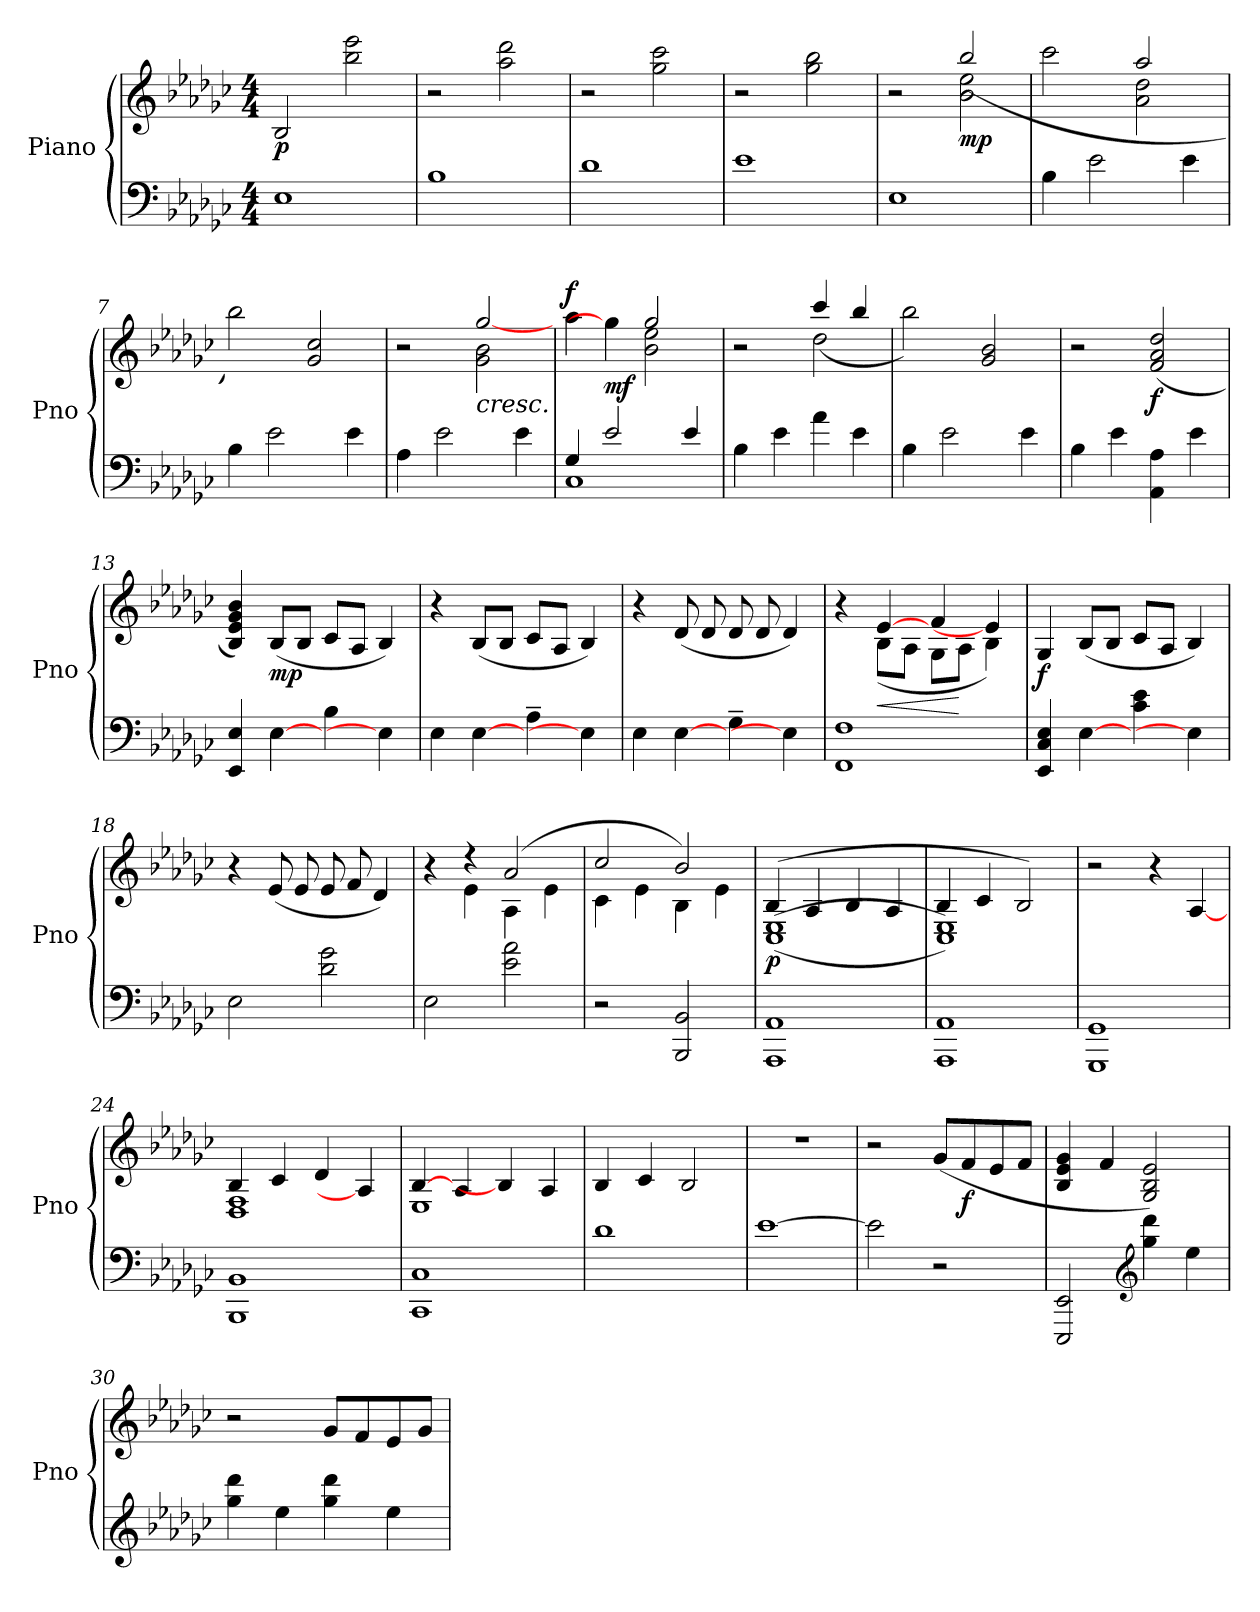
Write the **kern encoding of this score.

**kern	**kern	**dynam
*part1	*part1	*part1
*staff2	*staff1	*staff1/2
*I"Piano	*	*
*I'Pno	*	*
*clefF4	*clefG2	*
*k[b-e-a-d-g-c-]	*k[b-e-a-d-g-c-]	*
*M4/4	*M4/4	*
=1	=1	=1
!	!	!LO:DY:b
1E-	2B-/	p
.	2bb-\ 2eee-\	.
=2	=2	=2
1B-	2r	.
.	2aa-\ 2ddd-\	.
=3	=3	=3
1d-	2r	.
.	2gg-\ 2ccc-\	.
=4	=4	=4
1e-	2r	.
.	2gg-\ 2bb-\	.
=5	=5	=5
*	*^	*
1E-	2r	2ryy	.
!	!	!	!LO:DY:b
.	2b-\ 2ee-\	(>2bb-/	mp
=6	=6	=6	=6
4B-\	2ccc-\	2ryy	.
2e-\	.	.	.
.	2a-\ 2dd-\	2aa-/	.
4e-\	.	.	.
*	*v	*v	*
=7	=7	=7
4B-\	2bb-\)	.
2e-\	.	.
.	2g-/ 2cc-/	.
4e-\	.	.
=8	=8	=8
*	*^	*
4A-\	2r	2ryy	.
2e-\	.	.	.
!	!	!	!LO:HP:b
.	2g-\ 2b-\	[>2gg-/	<
4e-\	.	.	.
=9	=9	=9	=9
*^	*	*	*
!	!	!	!	!LO:DY:a
4G-/	1C-	4aa-\	2ryy	f
!	!	!	!	!LO:DY:b
2e-/	.	4gg-\]	.	mf
.	.	2b-\ 2ee-\	2gg-/	.
4e-/	.	.	.	.
*v	*v	*	*	*
!!LO:LB:g=z	!!
=10	=10	=10	=10
4B-\	2r	2ryy	.
4e-\	.	.	.
4a-\	2dd-\	(>4ccc-/	.
4e-\	.	4bb-/	.
*	*v	*v	*
=11	=11	=11
4B-\	2bb-\)	.
2e-\	.	.
.	2g-/ 2b-/	.
4e-\	.	.
=12	=12	=12
4B-\	2r	.
4e-\	.	.
!	!	!LO:DY:b
4AA-\ 4A-\	(<2f/ 2a-/ 2dd-/	f
4e-\	.	.
=13	=13	=13
4EE-/ 4E-/	4B-/ 4e-/ 4g-/ 4b-/)	.
!	!	!LO:DY:b
[>4E-\	(<8B-/L	mp
.	8B-/J	.
4B-\	8c-/L	.
.	8A-/J	.
4E-\]	4B-/)	.
=14	=14	=14
4E-\	4r	.
[>4E-\	(<8B-/L	.
.	8B-/J	.
4A-~\	8c-/L	.
.	8A-/J	.
4E-\]	4B-/)	.
=15	=15	=15
4E-\	4r	.
[>4E-\	(<8d-/	.
.	8d-/	.
4G-~\	8d-/	.
.	8d-/	.
4E-\]	4d-/)	.
!!LO:LB:g=z
=16	=16	=16
*^	*^	*
1F	1FF	4r	4ryy	.
!	!	!	!	!LO:HP:b
.	.	[>4e-/	(<8B-\L	<
.	.	.	8A-\J	.
.	.	4f/	8G-\L	.
.	.	.	8A-\J	[
.	.	4e-/]	4B-\)	.
*v	*v	*	*	*
=17	=17	=17	=17
!	!	!	!LO:DY:b
*	*v	*v	*
4EE-/ 4C-/ 4E-/	4G-/	f
[>4E-\	(<8B-/L	.
.	8B-/J	.
4c-\ 4e-\	8c-/L	.
.	8A-/J	.
4E-\]	4B-/)	.
=18	=18	=18
2E-\	4r	.
.	(<8e-/	.
.	8e-/	.
2d-\ 2g-\	8e-/	.
.	8f/	.
.	4d-/)	.
=19	=19	=19
*	*^	*
2E-\	4r	4ryy	.
.	4r	4e-\	.
2e-\ 2a-\	(>2a-/	4A-\	.
.	.	4e-\	.
=20	=20	=20	=20
2r	2cc-/	4c-\	.
.	.	4e-\	.
2BBB-/ 2BB-/	2b-/)	4B-\	[
.	.	4e-\	.
=21	=21	=21	=21
*^	*	*	*
!	!	!	!	!LO:DY:b
1AA-	1AAA-	(>4B-/	(<(<1C- 1E-	p
.	.	4A-/	.	.
.	.	4B-/	.	.
.	.	4A-/	.	.
!!LO:LB:g=z	!!
=22	=22	=22	=22	=22
1AA-	1AAA-	4B-/	1C- 1E-))	.
.	.	4c-/	.	.
.	.	2B-/)	.	.
*	*	*v	*v	*
=23	=23	=23	=23
1GG-	1GGG-	2r	.
.	.	4r	.
.	.	[<4A-/	.
=24	=24	=24	=24
*	*	*^	*
1BB-	1BBB-	4B-/	1D- 1F	.
.	.	4c-/	.	.
.	.	4d-/	.	.
.	.	4A-/]	.	.
=25	=25	=25	=25	=25
1C-	1CC-	[>4B-/	1E-	.
.	.	4A-/	.	.
.	.	4B-/]	.	.
.	.	4A-/	.	.
*v	*v	*	*	*
*	*v	*v	*
=26	=26	=26
1d-	4B-/	.
.	4c-/	.
.	2B-/	.
=27	=27	=27
[>1e-	1r	.
=28	=28	=28
2e-\]	2r	.
2r	(<8g-/L	.
!	!	!LO:DY:b
.	8f/	f
.	8e-/	.
.	8f/J	.
=29	=29	=29
2EEE-/ 2EE-/	4B-/ 4e-/ 4g-/	.
.	4f/	.
*clefG2	*	*
4gg-\ 4ddd-\	2G-/ 2B-/ 2e-/)	.
4ee-\	.	.
!!LO:LB:g=z
=30	=30	=30
4gg-\ 4ddd-\	2r	.
4ee-\	.	.
4gg-\ 4ddd-\	8g-/L	.
.	8f/	.
4ee-\	8e-/	.
.	8g-/J	.
=	=	=
*-	*-	*-
